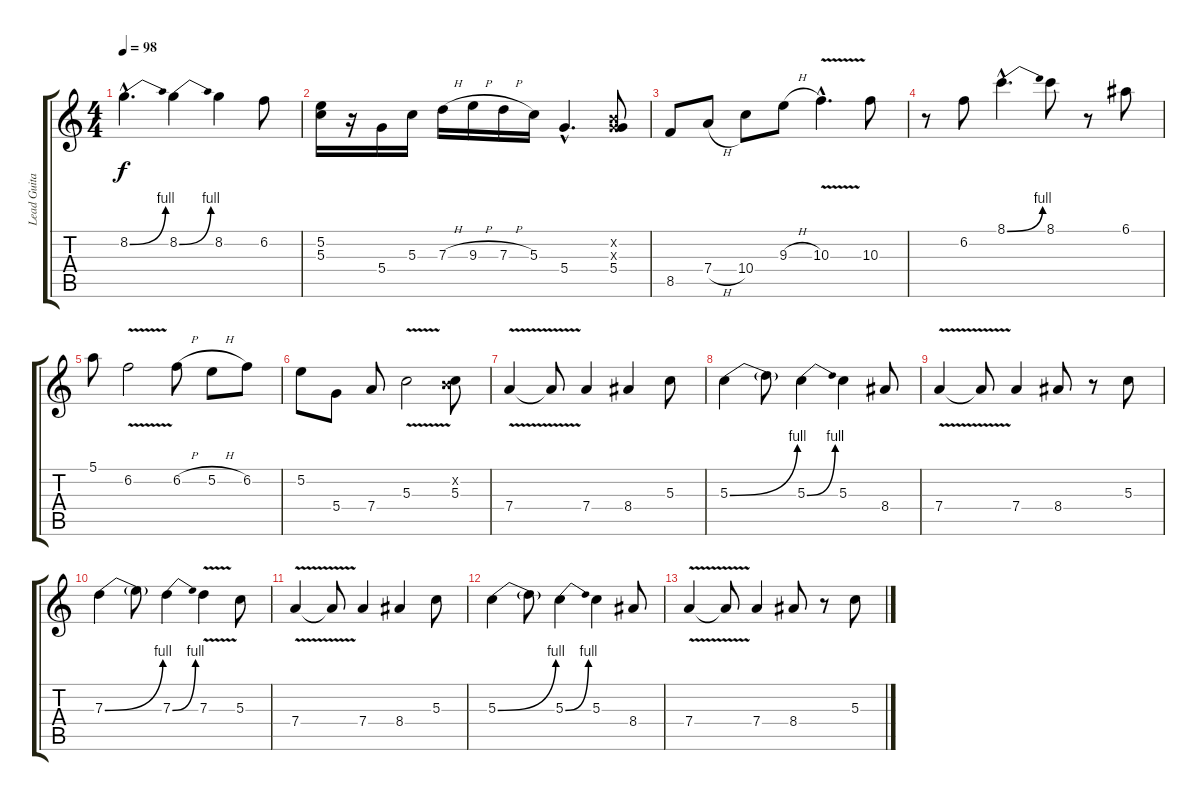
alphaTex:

\track ("Lead Guitar" "Lead Guita") {instrument electricguitarjazz}
\staff {score tabs}
\tuning (E4 B3 G3 D3 A2 E2) {hide}
\ts (4 4)
\tempo 98
\clef g2
\ks c
8.2{be (bend 0 0 60 4) hac}.4{d dy f} 8.2{be (bend 0 0 60 4)}.4 8.2.4 6.2.8 |
(5.2 5.3).16{volume 10} r.16 5.4.16 5.3.16 7.3{h}.16 9.3{h}.16 7.3{h}.16 5.3.16 5.4{hac}.4{d} (0.2{x} 0.3{x} 5.4).8 |
8.5.8 7.4{h}.8 10.4.8 9.3{h}.8 10.3{v hac}.4{d} 10.3.8 |
r.8 6.2.8 8.1{be (bend 0 0 60 4) hac}.4{d} 8.1.8 r.8 6.1.8 |
5.1.8 6.2{v}.2 6.2{h}.8 5.2{h}.8 6.2.8 |
5.2.8{volume 5} 5.4.8 7.4.8 5.3{v}.2 (0.2{x} 5.3).8 |
7.4{v}.4 7.4{t}.8 7.4.4 8.4.4 5.3.8 |
5.3{be (bend 0 0 60 4)}.4 5.3{t}.8 5.3{be (bend 0 0 60 4)}.4 5.3.4 8.4.8 |
7.4{v}.4 7.4{t}.8 7.4.4 8.4.8 r.8 5.3.8 |
7.3{be (bend 0 0 60 4)}.4{volume 0} 7.3{t}.8 7.3{be (bend 0 0 60 4)}.4 7.3{v}.4 5.3.8 |
7.4{v}.4 7.4{t}.8 7.4.4 8.4.4 5.3.8 |
5.3{be (bend 0 0 60 4)}.4 5.3{t}.8 5.3{be (bend 0 0 60 4)}.4 5.3.4 8.4.8 |
7.4{v}.4 7.4{t}.8 7.4.4 8.4.8 r.8 5.3.8
